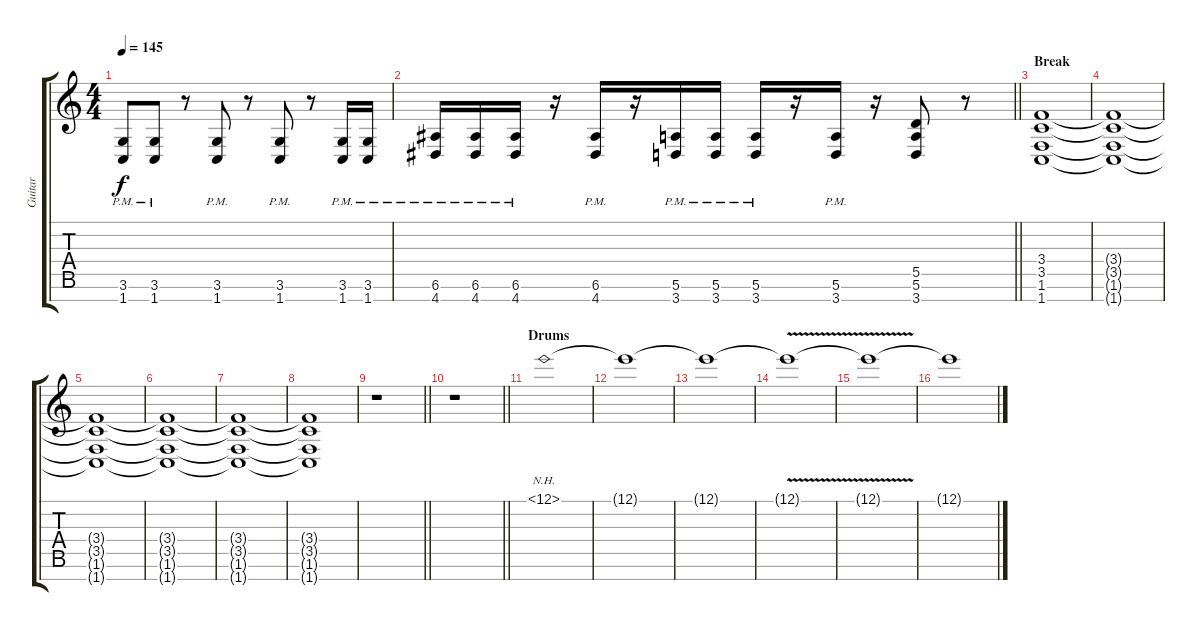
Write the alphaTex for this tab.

\track ("Guitar" "Guitar") {instrument distortionguitar}
\staff {score tabs}
\tuning (E4 B3 G3 D3 A2 E2 B1) {hide}
\ts (4 4)
\tempo 145
\clef g2
\ks c
(3.6{pm} 1.7{pm}).8{dy f} (3.6{pm} 1.7{pm}).8 r.8 (3.6{pm} 1.7{pm}).8 r.8 (3.6{pm} 1.7{pm}).8 r.8 (3.6{pm} 1.7{pm}).16 (3.6{pm} 1.7{pm}).16 |
\barLineRight lightlight
(6.6{pm} 4.7{pm}).16 (6.6{pm} 4.7{pm}).16 (6.6{pm} 4.7{pm}).16 r.16 (6.6{pm} 4.7{pm}).16 r.16 (5.6{pm} 3.7{pm}).16 (5.6{pm} 3.7{pm}).16 (5.6{pm} 3.7{pm}).16 r.16 (5.6{pm} 3.7{pm}).16 r.16 (5.5 5.6 3.7).8 r.8 |
\section ("" "Break")
(3.4 3.5 1.6 1.7).1{volume 0} |
(3.4{t} 3.5{t} 1.6{t} 1.7{t}).1 |
(3.4{t} 3.5{t} 1.6{t} 1.7{t}).1 |
(3.4{t} 3.5{t} 1.6{t} 1.7{t}).1 |
(3.4{t} 3.5{t} 1.6{t} 1.7{t}).1 |
(3.4{t} 3.5{t} 1.6{t} 1.7{t}).1 |
\barLineRight lightlight
r.1 |
\barLineRight lightlight
r.1 |
\section ("" "Drums")
12.1{nh}.1{volume 4} |
12.1{t}.1 |
12.1{t}.1 |
12.1{v t}.1{volume 8} |
12.1{t}.1 |
12.1{t}.1
